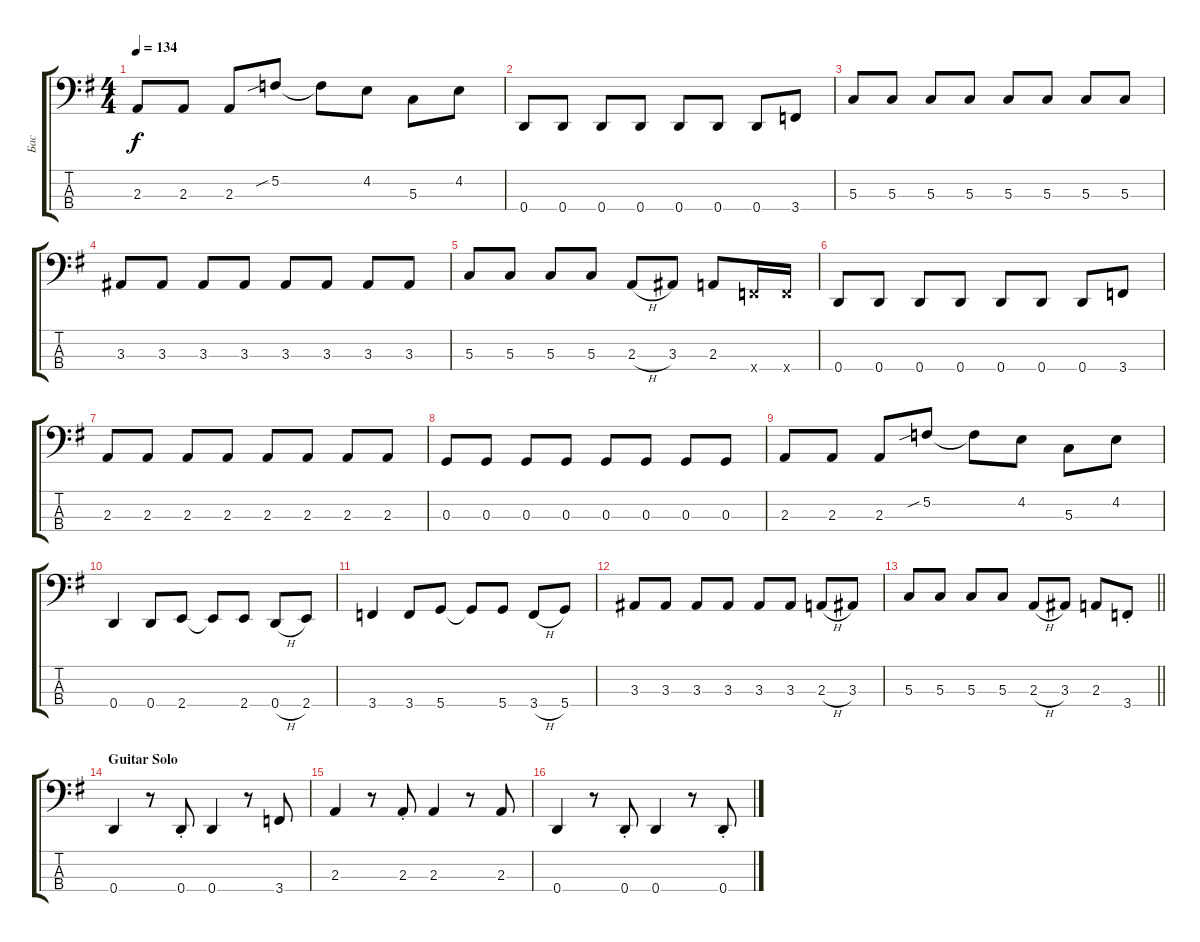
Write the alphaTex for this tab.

\track ("Бас" "Бас") {instrument electricbassfinger}
\staff {score tabs}
\tuning (F2 C2 G1 D1) {hide}
\ts (4 4)
\tempo 134
\clef f4
\ks eminor
2.3.8{dy f} 2.3.8 2.3.8 5.2{sib}.8 5.2{t}.8 4.2.8 5.3.8 4.2.8 |
0.4.8 0.4.8 0.4.8 0.4.8 0.4.8 0.4.8 0.4.8 3.4.8 |
5.3.8 5.3.8 5.3.8 5.3.8 5.3.8 5.3.8 5.3.8 5.3.8 |
3.3.8 3.3.8 3.3.8 3.3.8 3.3.8 3.3.8 3.3.8 3.3.8 |
5.3.8 5.3.8 5.3.8 5.3.8 2.3{h}.8 3.3.8 2.3.8 3.4{x}.16 3.4{x}.16 |
0.4.8 0.4.8 0.4.8 0.4.8 0.4.8 0.4.8 0.4.8 3.4.8 |
2.3.8 2.3.8 2.3.8 2.3.8 2.3.8 2.3.8 2.3.8 2.3.8 |
0.3.8 0.3.8 0.3.8 0.3.8 0.3.8 0.3.8 0.3.8 0.3.8 |
2.3.8 2.3.8 2.3.8 5.2{sib}.8 5.2{t}.8 4.2.8 5.3.8 4.2.8 |
0.4.4 0.4.8 2.4.8 2.4{t}.8 2.4.8 0.4{h}.8 2.4.8 |
3.4.4 3.4.8 5.4.8 5.4{t}.8 5.4.8 3.4{h}.8 5.4.8 |
3.3.8 3.3.8 3.3.8 3.3.8 3.3.8 3.3.8 2.3{h}.8 3.3.8 |
\barLineRight lightlight
5.3.8 5.3.8 5.3.8 5.3.8 2.3{h}.8 3.3.8 2.3.8 3.4{st}.8 |
\section ("" "Guitar Solo")
0.4.4 r.8 0.4{st}.8 0.4.4 r.8 3.4.8 |
2.3.4 r.8 2.3{st}.8 2.3.4 r.8 2.3.8 |
0.4.4 r.8 0.4{st}.8 0.4.4 r.8 0.4{st}.8
